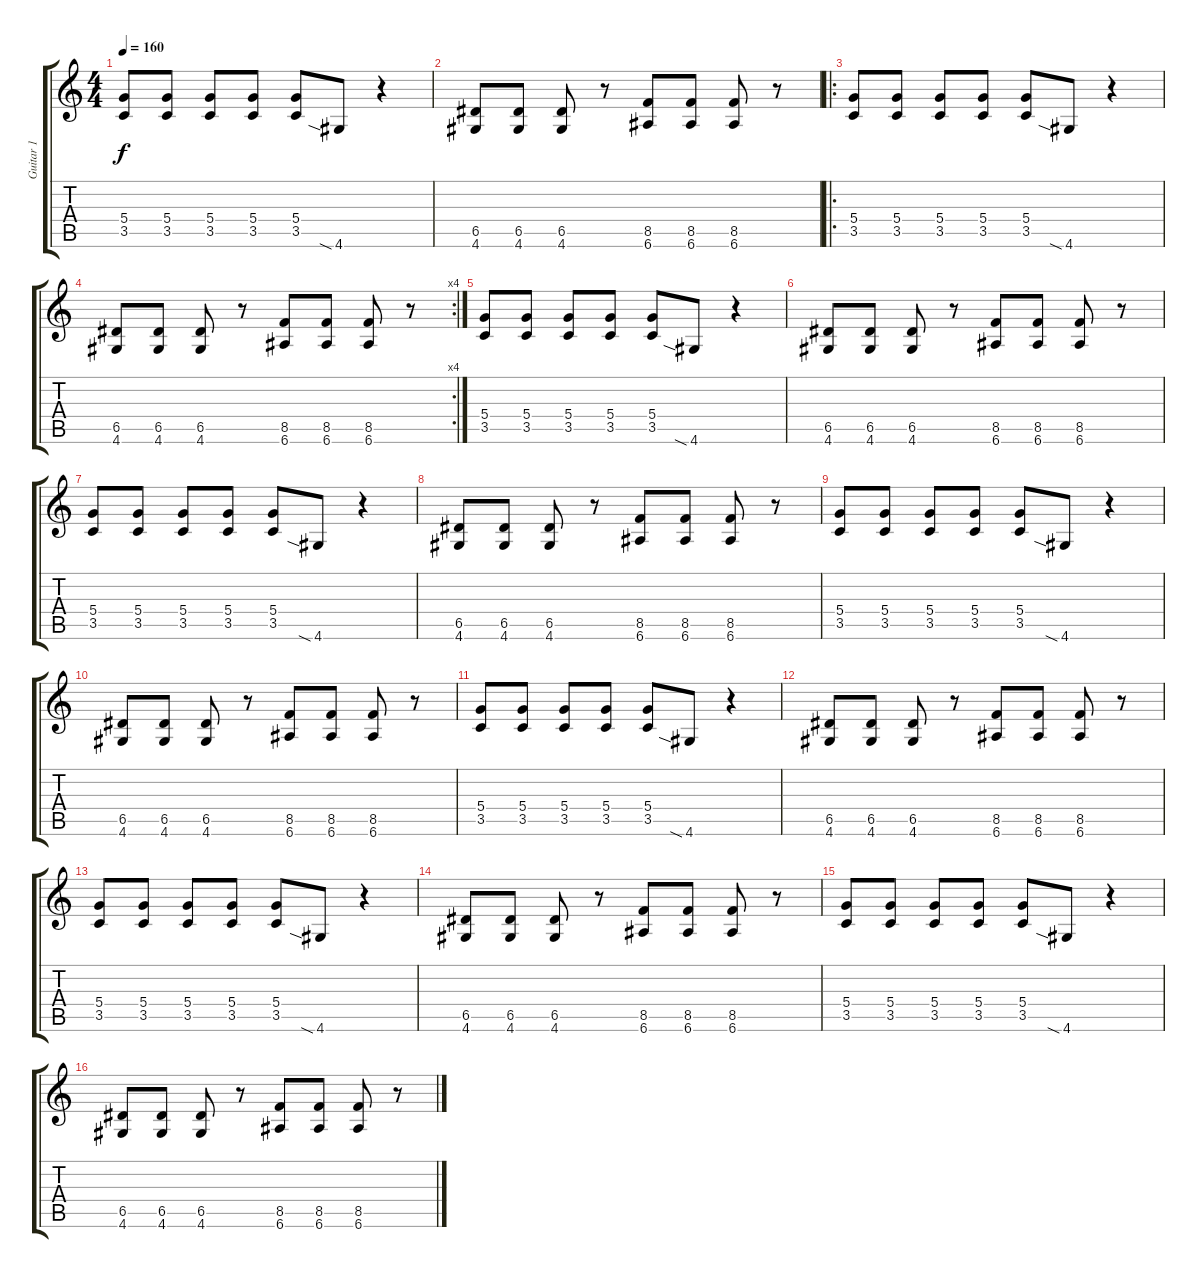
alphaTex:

\track ("Guitar 1" "Guitar 1") {instrument distortionguitar}
\staff {score tabs}
\tuning (E4 B3 G3 D3 A2 E2) {hide}
\ts (4 4)
\tempo 160
\clef g2
\ks c
(5.4 3.5).8{dy f} (5.4 3.5).8 (5.4 3.5).8 (5.4 3.5).8 (5.4 3.5).8 4.6{sia}.8 r.4 |
(6.5 4.6).8 (6.5 4.6).8 (6.5 4.6).8 r.8 (8.5 6.6).8 (8.5 6.6).8 (8.5 6.6).8 r.8 |
\ro
(5.4 3.5).8 (5.4 3.5).8 (5.4 3.5).8 (5.4 3.5).8 (5.4 3.5).8 4.6{sia}.8 r.4 |
\rc 4
(6.5 4.6).8 (6.5 4.6).8 (6.5 4.6).8 r.8 (8.5 6.6).8 (8.5 6.6).8 (8.5 6.6).8 r.8 |
(5.4 3.5).8{txt ""} (5.4 3.5).8 (5.4 3.5).8 (5.4 3.5).8 (5.4 3.5).8 4.6{sia}.8 r.4 |
(6.5 4.6).8 (6.5 4.6).8 (6.5 4.6).8 r.8 (8.5 6.6).8 (8.5 6.6).8 (8.5 6.6).8 r.8 |
(5.4 3.5).8 (5.4 3.5).8 (5.4 3.5).8 (5.4 3.5).8 (5.4 3.5).8 4.6{sia}.8 r.4 |
(6.5 4.6).8 (6.5 4.6).8 (6.5 4.6).8 r.8 (8.5 6.6).8 (8.5 6.6).8 (8.5 6.6).8 r.8 |
(5.4 3.5).8 (5.4 3.5).8 (5.4 3.5).8 (5.4 3.5).8 (5.4 3.5).8 4.6{sia}.8 r.4 |
(6.5 4.6).8 (6.5 4.6).8 (6.5 4.6).8 r.8 (8.5 6.6).8 (8.5 6.6).8 (8.5 6.6).8 r.8 |
(5.4 3.5).8 (5.4 3.5).8 (5.4 3.5).8 (5.4 3.5).8 (5.4 3.5).8 4.6{sia}.8 r.4 |
(6.5 4.6).8 (6.5 4.6).8 (6.5 4.6).8 r.8 (8.5 6.6).8 (8.5 6.6).8 (8.5 6.6).8 r.8 |
(5.4 3.5).8 (5.4 3.5).8 (5.4 3.5).8 (5.4 3.5).8 (5.4 3.5).8 4.6{sia}.8 r.4 |
(6.5 4.6).8 (6.5 4.6).8 (6.5 4.6).8 r.8 (8.5 6.6).8 (8.5 6.6).8 (8.5 6.6).8 r.8 |
(5.4 3.5).8 (5.4 3.5).8 (5.4 3.5).8 (5.4 3.5).8 (5.4 3.5).8 4.6{sia}.8 r.4 |
(6.5 4.6).8 (6.5 4.6).8 (6.5 4.6).8 r.8 (8.5 6.6).8 (8.5 6.6).8 (8.5 6.6).8 r.8
